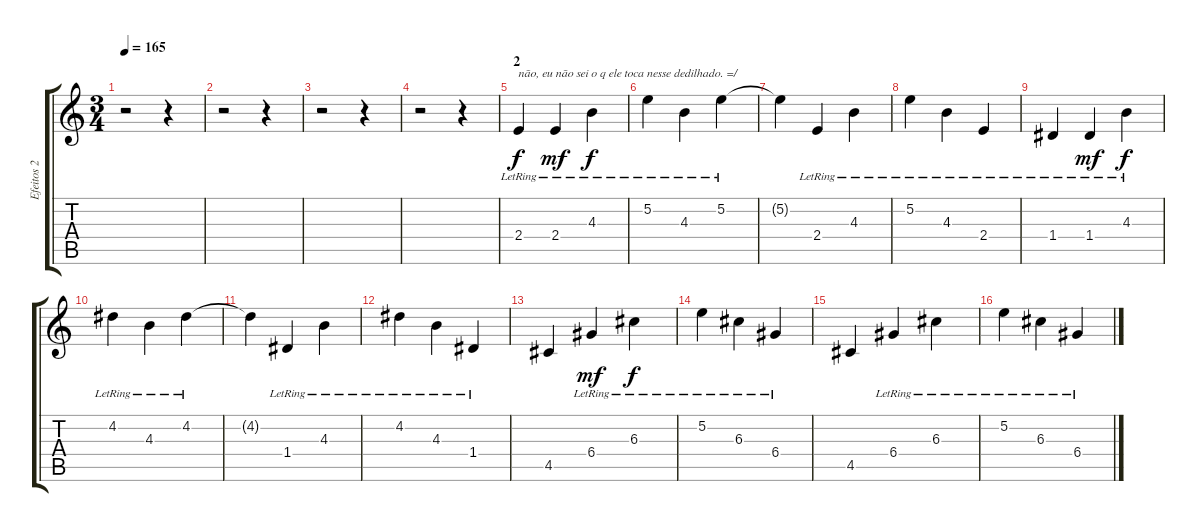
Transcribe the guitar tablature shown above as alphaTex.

\track ("Efeitos 2" "Efeitos 2") {instrument distortionguitar}
\staff {score tabs}
\tuning (E4 B3 G3 D3 A2 E2) {hide}
\ts (3 4)
\tempo 165
\clef g2
\ks c
r.2{dy fff} r.4 |
r.2 r.4 |
r.2 r.4 |
r.2 r.4 |
\section ("" "2")
2.4{lr}.4{txt "não, eu não sei o q ele toca nesse dedilhado. =/" dy f volume 7 instrument electricguitarclean} 2.4{lr}.4{dy mf} 4.3{lr}.4{dy f} |
5.2{lr}.4 4.3{lr}.4 5.2{lr}.4 |
5.2{t}.4 2.4{lr}.4 4.3{lr}.4 |
5.2{lr}.4 4.3{lr}.4 2.4{lr}.4 |
1.4{lr}.4 1.4{lr}.4{dy mf} 4.3{lr}.4{dy f} |
4.2{lr}.4 4.3{lr}.4 4.2{lr}.4 |
4.2{t}.4 1.4{lr}.4 4.3{lr}.4 |
4.2{lr}.4 4.3{lr}.4 1.4{lr}.4 |
4.5.4 6.4{lr}.4{dy mf} 6.3{lr}.4{dy f} |
5.2{lr}.4 6.3{lr}.4 6.4{lr}.4 |
4.5.4 6.4{lr}.4 6.3{lr}.4 |
5.2{lr}.4 6.3{lr}.4 6.4{lr}.4
